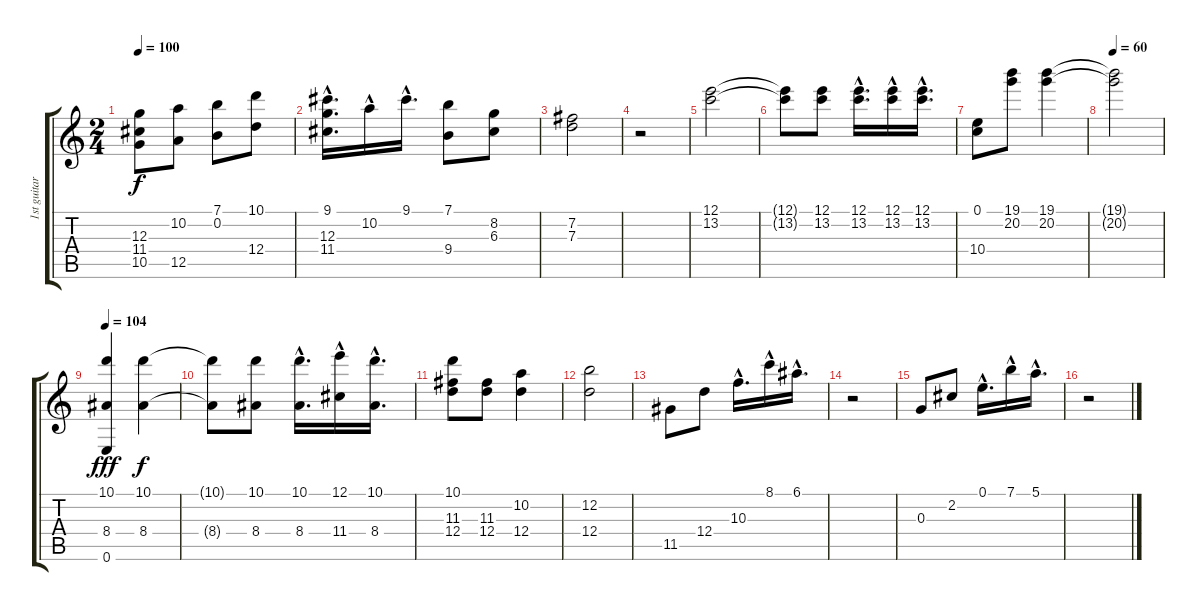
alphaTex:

\track ("1st guitar" "1st guitar") {instrument acousticguitarnylon}
\staff {score tabs}
\tuning (E4 B3 G3 D3 A2 E2) {hide}
\ts (2 4)
\tempo 100
\clef g2
\ks c
(12.3 11.4 10.5).8{dy f} (10.2 12.5).8 (7.1 0.2).8 (10.1 12.4).8 |
(9.1{hac} 12.3{hac} 11.4{hac}).16{d} 10.2{hac}.16 9.1{hac}.16{d} (7.1 9.4).8 (8.2 6.3).8 |
(7.2 7.3).2 |
r.2 |
(12.1 13.2).2 |
(12.1{t} 13.2{t}).8 (12.1 13.2).8 (12.1{hac} 13.2{hac}).16{d} (12.1{hac} 13.2{hac}).16 (12.1{hac} 13.2{hac}).16{d} |
(0.1 10.4).8 (19.1 20.2).8 (19.1 20.2).4 |
\tempo 60
(19.1{t} 20.2{t}).2 |
\tempo 104
(10.1 8.4 0.6).4{dy fff} (10.1 8.4).4{dy f} |
(10.1{t} 8.4{t}).8 (10.1 8.4).8 (10.1{hac} 8.4{hac}).16{d} (12.1{hac} 11.4{hac}).16 (10.1{hac} 8.4{hac}).16{d} |
(10.1 11.3 12.4).8 (11.3 12.4).8 (10.2 12.4).4 |
(12.2 12.4).2 |
11.5.8 12.4.8 10.3{hac}.16{d} 8.1{hac}.16 6.1{hac}.16{d} |
r.2 |
0.3.8 2.2.8 0.1{hac}.16{d} 7.1{hac}.16 5.1{hac}.16{d} |
r.2
